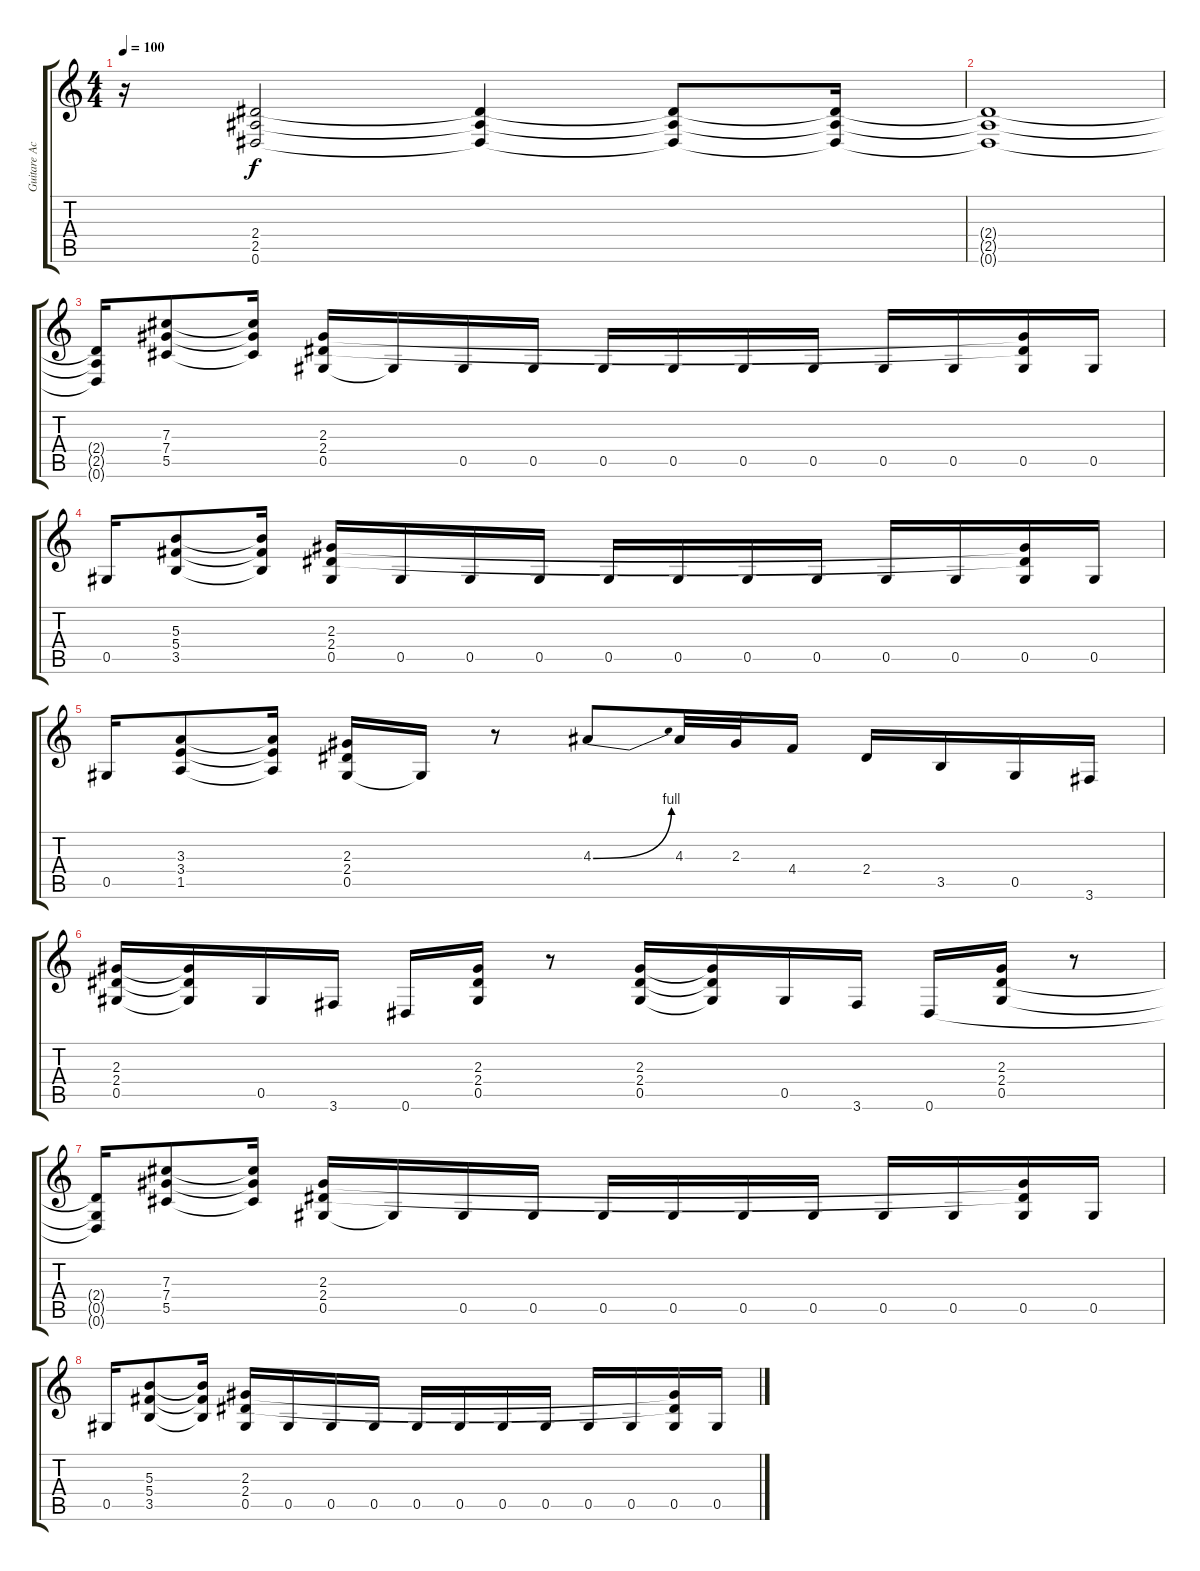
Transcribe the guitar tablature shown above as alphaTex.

\track ("Guitare Accompagnement" "Guitare Ac") {instrument overdrivenguitar}
\staff {score tabs}
\tuning (Eb4 Bb3 Gb3 Db3 Ab2 Eb2) {hide}
\ts (4 4)
\tempo 100
\clef g2
\ks c
r.16{dy f} (2.4 2.5 0.6).2 (2.4{t} 2.5{t} 0.6{t}).4 (2.4{t} 2.5{t} 0.6{t}).8 (2.4{t} 2.5{t} 0.6{t}).16 |
(2.4{t} 2.5{t} 0.6{t}).1 |
(2.4{t} 2.5{t} 0.6{t}).16{instrument overdrivenguitar} (7.3 7.4 5.5).8 (7.3{t} 7.4{t} 5.5{t}).16 (2.3 2.4 0.5).16 0.5{t}.16 0.5.16 0.5.16 0.5.16 0.5.16 0.5.16 0.5.16 0.5.16 0.5.16 (2.3{t} 2.4{t} 0.5).16 0.5.16 |
0.5.16 (5.3 5.4 3.5).8 (5.3{t} 5.4{t} 3.5{t}).16 (2.3 2.4 0.5).16 0.5.16 0.5.16 0.5.16 0.5.16 0.5.16 0.5.16 0.5.16 0.5.16 0.5.16 (2.3{t} 2.4{t} 0.5).16 0.5.16 |
0.5.16 (3.3 3.4 1.5).8 (3.3{t} 3.4{t} 1.5{t}).16 (2.3 2.4 0.5).16 0.5{t}.16 r.8 4.3{be (bend 0 0 60 4)}.8 4.3.32 2.3.32 4.4.16 2.4.16 3.5.16 0.5.16 3.6.16 |
(2.3 2.4 0.5).16 (2.3{t} 2.4{t} 0.5{t}).16 0.5.16 3.6.16 0.6.16 (2.3 2.4 0.5).16 r.8 (2.3 2.4 0.5).16 (2.3{t} 2.4{t} 0.5{t}).16 0.5.16 3.6.16 0.6.16 (2.3 2.4 0.5).16 r.8 |
(2.4{t} 0.5{t} 0.6{t}).16{instrument overdrivenguitar} (7.3 7.4 5.5).8 (7.3{t} 7.4{t} 5.5{t}).16 (2.3 2.4 0.5).16 0.5{t}.16 0.5.16 0.5.16 0.5.16 0.5.16 0.5.16 0.5.16 0.5.16 0.5.16 (2.3{t} 2.4{t} 0.5).16 0.5.16 |
0.5.16 (5.3 5.4 3.5).8 (5.3{t} 5.4{t} 3.5{t}).16 (2.3 2.4 0.5).16 0.5.16 0.5.16 0.5.16 0.5.16 0.5.16 0.5.16 0.5.16 0.5.16 0.5.16 (2.3{t} 2.4{t} 0.5).16 0.5.16
